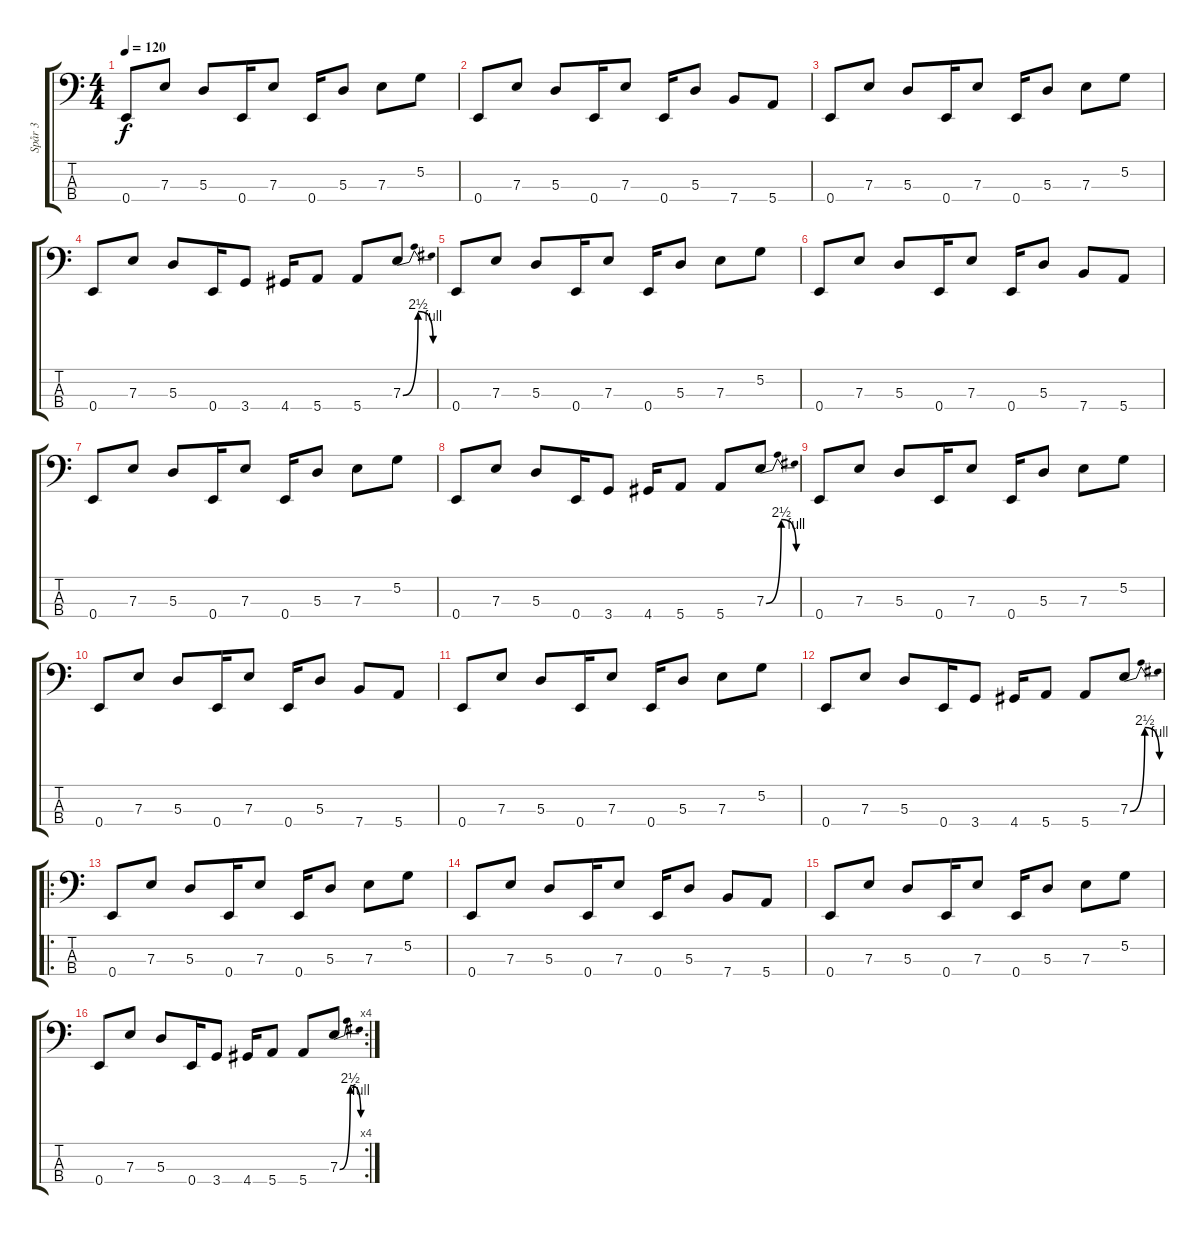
\track ("Spår 3" "Spår 3") {instrument slapbass1}
\staff {score tabs}
\tuning (G2 D2 A1 E1) {hide}
\ts (4 4)
\tempo 120
\clef f4
\ks c
0.4.8{dy f instrument slapbass1} 7.3.8 5.3.8 0.4.16 7.3.8 0.4.16 5.3.8 7.3.8 5.2.8 |
0.4.8 7.3.8 5.3.8 0.4.16 7.3.8 0.4.16 5.3.8 7.4.8 5.4.8 |
0.4.8 7.3.8 5.3.8 0.4.16 7.3.8 0.4.16 5.3.8 7.3.8 5.2.8 |
0.4.8 7.3.8 5.3.8 0.4.16 3.4.8 4.4.16 5.4.8 5.4.8 7.3{be (bendrelease 0 0 30 10 30 10 60 4)}.8 |
0.4.8 7.3.8 5.3.8 0.4.16 7.3.8 0.4.16 5.3.8 7.3.8 5.2.8 |
0.4.8 7.3.8 5.3.8 0.4.16 7.3.8 0.4.16 5.3.8 7.4.8 5.4.8 |
0.4.8 7.3.8 5.3.8 0.4.16 7.3.8 0.4.16 5.3.8 7.3.8 5.2.8 |
0.4.8 7.3.8 5.3.8 0.4.16 3.4.8 4.4.16 5.4.8 5.4.8 7.3{be (bendrelease 0 0 30 10 30 10 60 4)}.8 |
0.4.8 7.3.8 5.3.8 0.4.16 7.3.8 0.4.16 5.3.8 7.3.8 5.2.8 |
0.4.8 7.3.8 5.3.8 0.4.16 7.3.8 0.4.16 5.3.8 7.4.8 5.4.8 |
0.4.8 7.3.8 5.3.8 0.4.16 7.3.8 0.4.16 5.3.8 7.3.8 5.2.8 |
0.4.8 7.3.8 5.3.8 0.4.16 3.4.8 4.4.16 5.4.8 5.4.8 7.3{be (bendrelease 0 0 30 10 30 10 60 4)}.8 |
\ro
0.4.8 7.3.8 5.3.8 0.4.16 7.3.8 0.4.16 5.3.8 7.3.8 5.2.8 |
0.4.8 7.3.8 5.3.8 0.4.16 7.3.8 0.4.16 5.3.8 7.4.8 5.4.8 |
0.4.8 7.3.8 5.3.8 0.4.16 7.3.8 0.4.16 5.3.8 7.3.8 5.2.8 |
\rc 4
0.4.8 7.3.8 5.3.8 0.4.16 3.4.8 4.4.16 5.4.8 5.4.8 7.3{be (bendrelease 0 0 30 10 30 10 60 4)}.8
